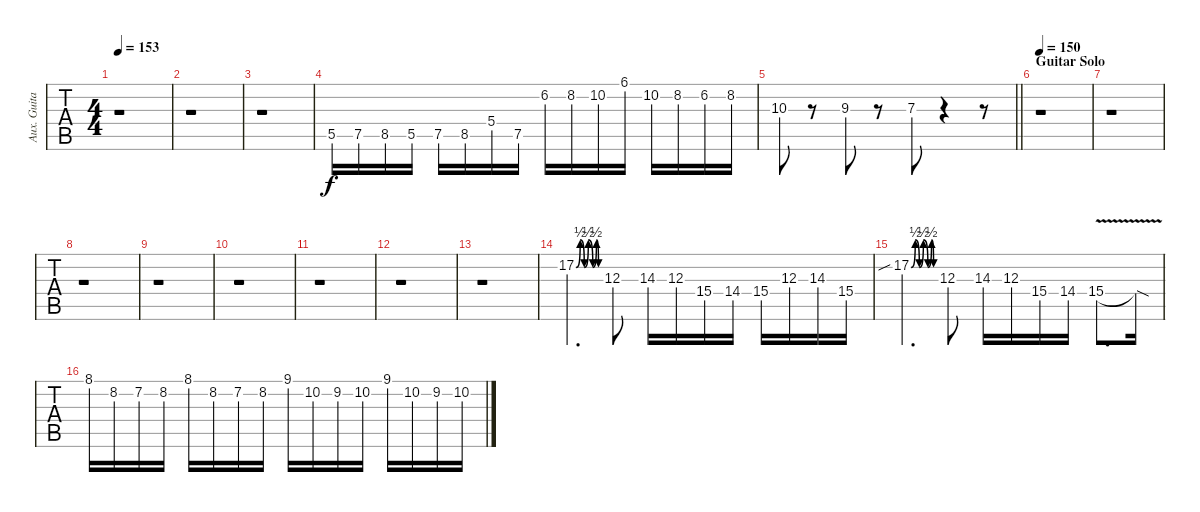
\track ("Aux. Guitar" "Aux. Guita") {instrument distortionguitar}
\staff {tabs}
\tuning (Eb4 Bb3 Gb3 Db3 Ab2 Eb2) {hide}
\ts (4 4)
\tempo 153
\clef g2
\ks c
r.1{dy f} |
r.1 |
r.1 |
5.5.16 7.5.16 8.5.16 5.5.16 7.5.16 8.5.16 5.4.16 7.5.16 6.2.16 8.2.16 10.2.16 6.1.16 10.2.16 8.2.16 6.2.16 8.2.16 |
\barLineRight lightlight
10.3.8 r.8 9.3.8 r.8 7.3.8 r.4 r.8 |
\section ("" "Guitar Solo")
\tempo 150
r.1{volume 16 balance 8} |
r.1 |
r.1 |
r.1 |
r.1 |
r.1 |
r.1 |
r.1 |
17.2{be (custom 0 0 10 2 20 0 30 2 41 0 50 2 55 0 60 0)}.4{d} 12.3.8 14.3.16 12.3.16 15.4.16 14.4.16 15.4.16 12.3.16 14.3.16 15.4.16 |
17.2{be (custom 0 0 10 2 20 0 30 2 41 0 50 2 55 0 60 0) sib}.4{d} 12.3.8 14.3.16 12.3.16 15.4.16 14.4.16 15.4{v}.8{d} 15.4{sod t}.16 |
8.1.16 8.2.16 7.2.16 8.2.16 8.1.16 8.2.16 7.2.16 8.2.16 9.1.16 10.2.16 9.2.16 10.2.16 9.1.16 10.2.16 9.2.16 10.2.16
